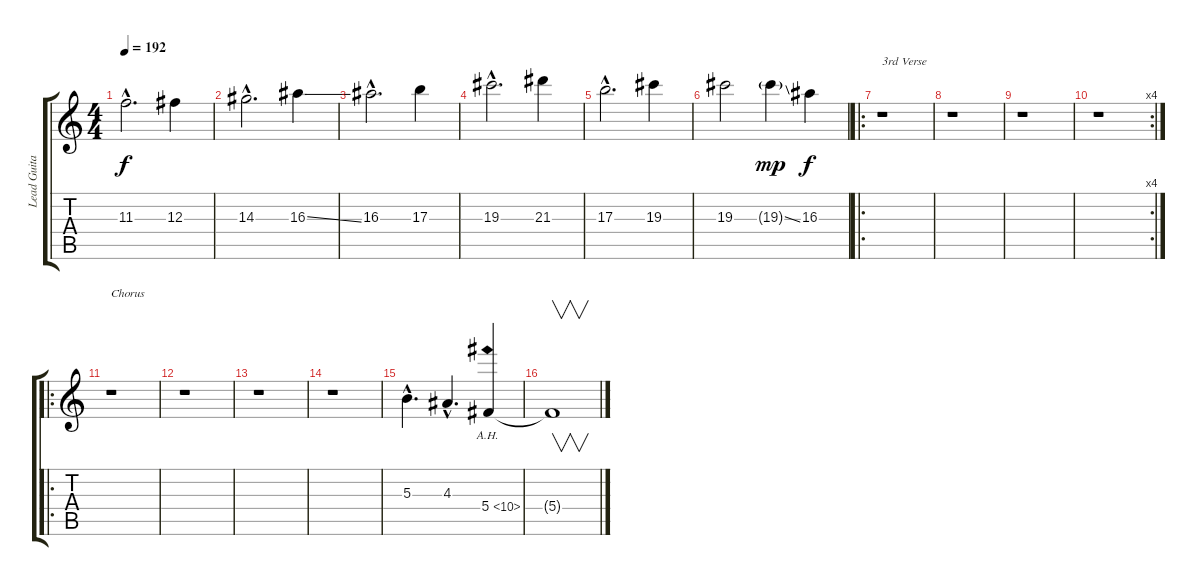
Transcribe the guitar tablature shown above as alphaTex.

\track ("Lead Guitar I" "Lead Guita") {instrument distortionguitar}
\staff {score tabs}
\tuning (Eb4 Bb3 Gb3 Db3 Ab2 Eb2) {hide}
\ts (4 4)
\tempo 192
\clef g2
\ks c
11.3{hac}.2{d dy f} 12.3.4 |
14.3{hac}.2{d} 16.3{ss}.4 |
16.3{hac}.2{d} 17.3.4 |
19.3{hac}.2{d} 21.3.4 |
17.3{hac}.2{d} 19.3.4 |
19.3.2 19.3{ss g}.4{dy mp} 16.3.4{dy f} |
\ro
r.1{txt "3rd Verse"} |
r.1 |
r.1 |
\rc 4
r.1 |
\ro
r.1{txt "Chorus"} |
r.1 |
r.1 |
r.1 |
5.3{hac}.4{d} 4.3{hac}.4{d} 5.4{ah 5}.4 |
5.4{t}.1{v}
